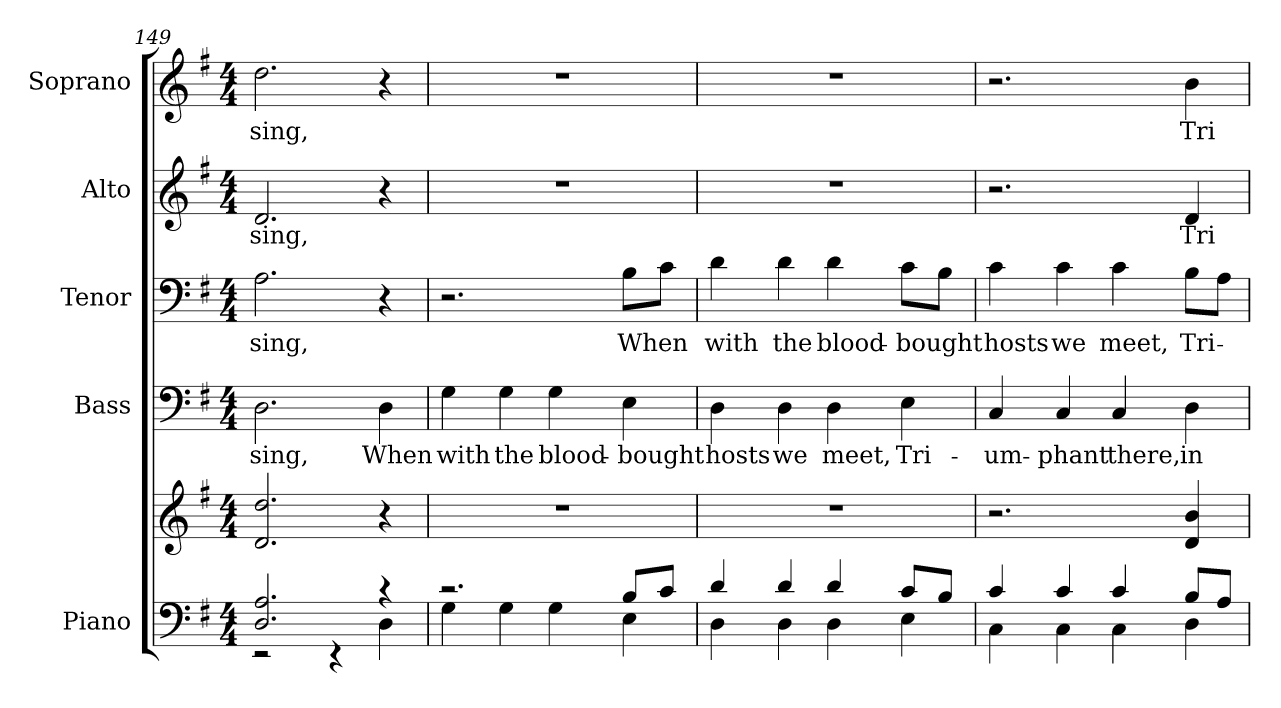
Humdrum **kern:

**kern	**kern	**kern	**text	**kern	**text	**kern	**text	**kern	**text
*part5	*part5	*part4	*part4	*part3	*part3	*part2	*part2	*part1	*part1
*staff6	*staff5	*staff4	*staff4	*staff3	*staff3	*staff2	*staff2	*staff1	*staff1
*I"Piano	*	*I"Bass	*	*I"Tenor	*	*I"Alto	*	*I"Soprano	*
*I'Pno.	*	*I'B.	*	*I'T.	*	*I'A.	*	*I'S.	*
!!LO:PB:g=z
*clefF4	*clefG2	*clefF4	*	*clefF4	*	*clefG2	*	*clefG2	*
*k[f#]	*k[f#]	*k[f#]	*	*k[f#]	*	*k[f#]	*	*k[f#]	*
*G:	*G:	*G:	*	*G:	*	*G:	*	*G:	*
*M4/4	*M4/4	*M4/4	*	*M4/4	*	*M4/4	*	*M4/4	*
=149	=149	=149	=149	=149	=149	=149	=149	=149	=149
*^	*	*	*	*	*	*	*	*	*
!	!	!	!	!LO:LY:b:color=#000000	!	!	!	!	!	!
!	!	!	!	!	!	!LO:LY:b:color=#000000	!	!	!	!
!	!	!	!	!	!	!	!	!LO:LY:b:color=#000000	!	!
!	!	!	!	!	!	!	!	!	!	!LO:LY:b:color=#000000
2.Di/ 2.Ai	2r	2.di/ 2.ddi	2.Di\	sing,	2.Ai\	sing,	2.di/	sing,	2.ddi\	sing,
.	4r	.	.	.	.	.	.	.	.	.
!	!	!	!	!LO:LY:b:color=#000000	!	!	!	!	!	!
4r	4Di\	4r	4Di\	When	4r	.	4r	.	4r	.
=150	=150	=150	=150	=150	=150	=150	=150	=150	=150	=150
!	!	!	!	!LO:LY:b:color=#000000	!	!	!	!	!	!
2.r	4Gi\	1r	4Gi\	with	2.r	.	1r	.	1r	.
!	!	!	!	!LO:LY:b:color=#000000	!	!	!	!	!	!
.	4Gi\	.	4Gi\	the	.	.	.	.	.	.
!	!	!	!	!LO:LY:b:color=#000000	!	!	!	!	!	!
.	4Gi\	.	4Gi\	blood-	.	.	.	.	.	.
!	!	!	!	!LO:LY:b:color=#000000	!	!	!	!	!	!
!	!	!	!	!	!	!LO:LY:b:color=#000000	!	!	!	!
8Bi/L	4Ei\	.	4Ei\	-bought	8Bi\L	When	.	.	.	.
8ci/J	.	.	.	.	8ci\J	.	.	.	.	.
!!LO:PB:g=z
=151	=151	=151	=151	=151	=151	=151	=151	=151	=151	=151
!	!	!	!	!LO:LY:b:color=#000000	!	!	!	!	!	!
!	!	!	!	!	!	!LO:LY:b:color=#000000	!	!	!	!
4di/	4Di\	1r	4Di\	hosts	4di\	with	1r	.	1r	.
!	!	!	!	!LO:LY:b:color=#000000	!	!	!	!	!	!
!	!	!	!	!	!	!LO:LY:b:color=#000000	!	!	!	!
4di/	4Di\	.	4Di\	we	4di\	the	.	.	.	.
!	!	!	!	!LO:LY:b:color=#000000	!	!	!	!	!	!
!	!	!	!	!	!	!LO:LY:b:color=#000000	!	!	!	!
4di/	4Di\	.	4Di\	meet,	4di\	blood-	.	.	.	.
!	!	!	!	!LO:LY:b:color=#000000	!	!	!	!	!	!
!	!	!	!	!	!	!LO:LY:b:color=#000000	!	!	!	!
8ci/L	4Ei\	.	4Ei\	Tri-	8ci\L	-bought	.	.	.	.
8Bi/J	.	.	.	.	8Bi\J	.	.	.	.	.
=152	=152	=152	=152	=152	=152	=152	=152	=152	=152	=152
!	!	!	!	!LO:LY:b:color=#000000	!	!	!	!	!	!
!	!	!	!	!	!	!LO:LY:b:color=#000000	!	!	!	!
4ci/	4Ci\	2.r	4Ci/	-um-	4ci\	hosts	2.r	.	2.r	.
!	!	!	!	!LO:LY:b:color=#000000	!	!	!	!	!	!
!	!	!	!	!	!	!LO:LY:b:color=#000000	!	!	!	!
4ci/	4Ci\	.	4Ci/	-phant	4ci\	we	.	.	.	.
!	!	!	!	!LO:LY:b:color=#000000	!	!	!	!	!	!
!	!	!	!	!	!	!LO:LY:b:color=#000000	!	!	!	!
4ci/	4Ci\	.	4Ci/	there,	4ci\	meet,	.	.	.	.
!	!	!	!	!LO:LY:b:color=#000000	!	!	!	!	!	!
!	!	!	!	!	!	!LO:LY:b:color=#000000	!	!	!	!
!	!	!	!	!	!	!	!	!LO:LY:b:color=#000000	!	!
!	!	!	!	!	!	!	!	!	!	!LO:LY:b:color=#000000
8Bi/L	4Di\	4di/ 4bi	4Di\	in	8Bi\L	Tri-	4di/	Tri-	4bi\	Tri-
8Ai/J	.	.	.	.	8Ai\J	.	.	.	.	.
*v	*v	*	*	*	*	*	*	*	*	*
=	=	=	=	=	=	=	=	=	=
*-	*-	*-	*-	*-	*-	*-	*-	*-	*-
